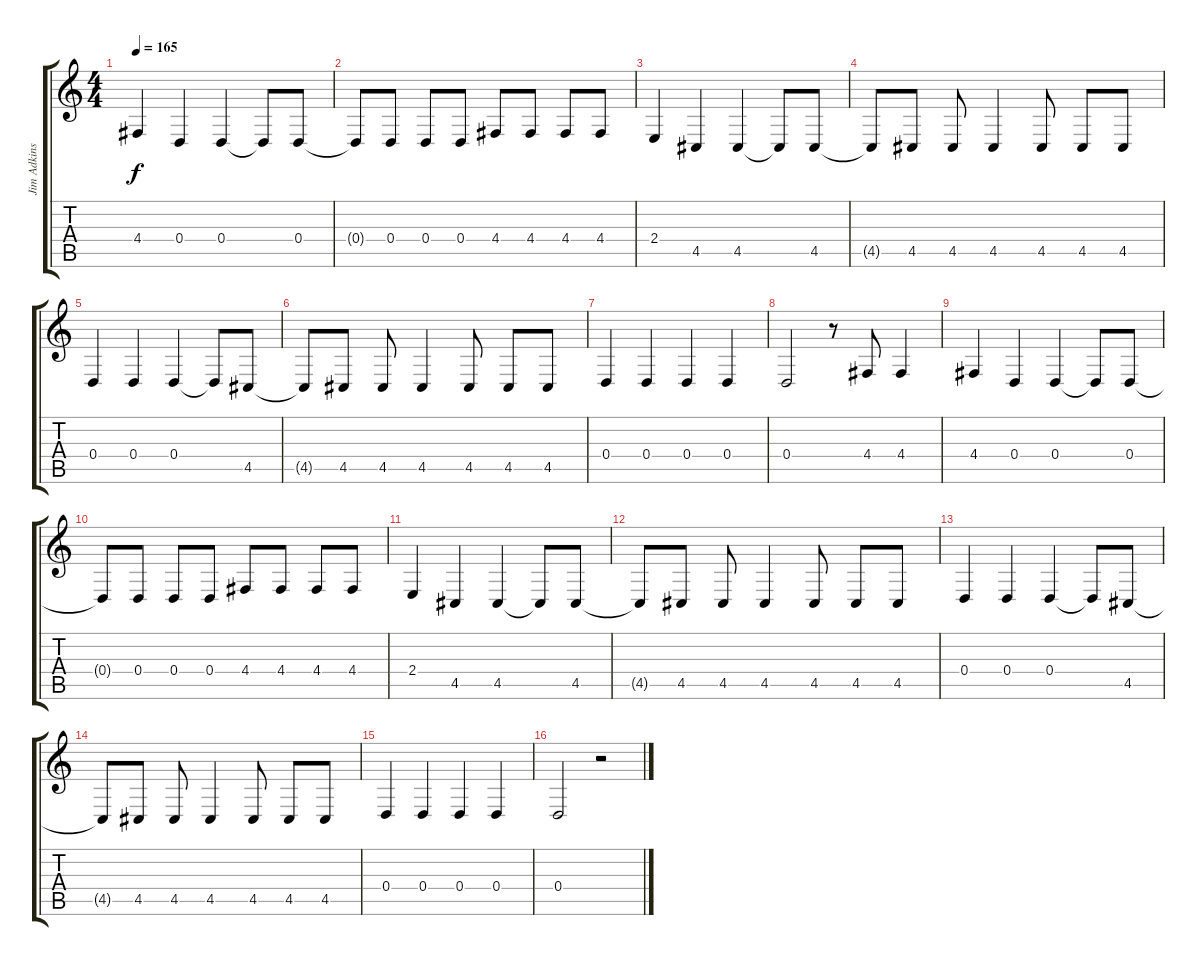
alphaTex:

\track ("Jim Adkins (Vocals)" "Jim Adkins") {instrument lead8bassandlead}
\staff {score tabs}
\tuning (E4 B3 G3 D3 A2 D2) {hide}
\ts (4 4)
\tempo 165
\clef g2
\ks c
4.4.4{dy f} 0.4.4 0.4.4 0.4{t}.8 0.4.8 |
0.4{t}.8 0.4.8 0.4.8 0.4.8 4.4.8 4.4.8 4.4.8 4.4.8 |
2.4.4 4.5.4 4.5.4 4.5{t}.8 4.5.8 |
4.5{t}.8 4.5.8 4.5.8 4.5.4 4.5.8 4.5.8 4.5.8 |
0.4.4 0.4.4 0.4.4 0.4{t}.8 4.5.8 |
4.5{t}.8 4.5.8 4.5.8 4.5.4 4.5.8 4.5.8 4.5.8 |
0.4.4 0.4.4 0.4.4 0.4.4 |
0.4.2 r.8 4.4.8 4.4.4 |
4.4.4 0.4.4 0.4.4 0.4{t}.8 0.4.8 |
0.4{t}.8 0.4.8 0.4.8 0.4.8 4.4.8 4.4.8 4.4.8 4.4.8 |
2.4.4 4.5.4 4.5.4 4.5{t}.8 4.5.8 |
4.5{t}.8 4.5.8 4.5.8 4.5.4 4.5.8 4.5.8 4.5.8 |
0.4.4 0.4.4 0.4.4 0.4{t}.8 4.5.8 |
4.5{t}.8 4.5.8 4.5.8 4.5.4 4.5.8 4.5.8 4.5.8 |
0.4.4 0.4.4 0.4.4 0.4.4 |
0.4.2 r.2
